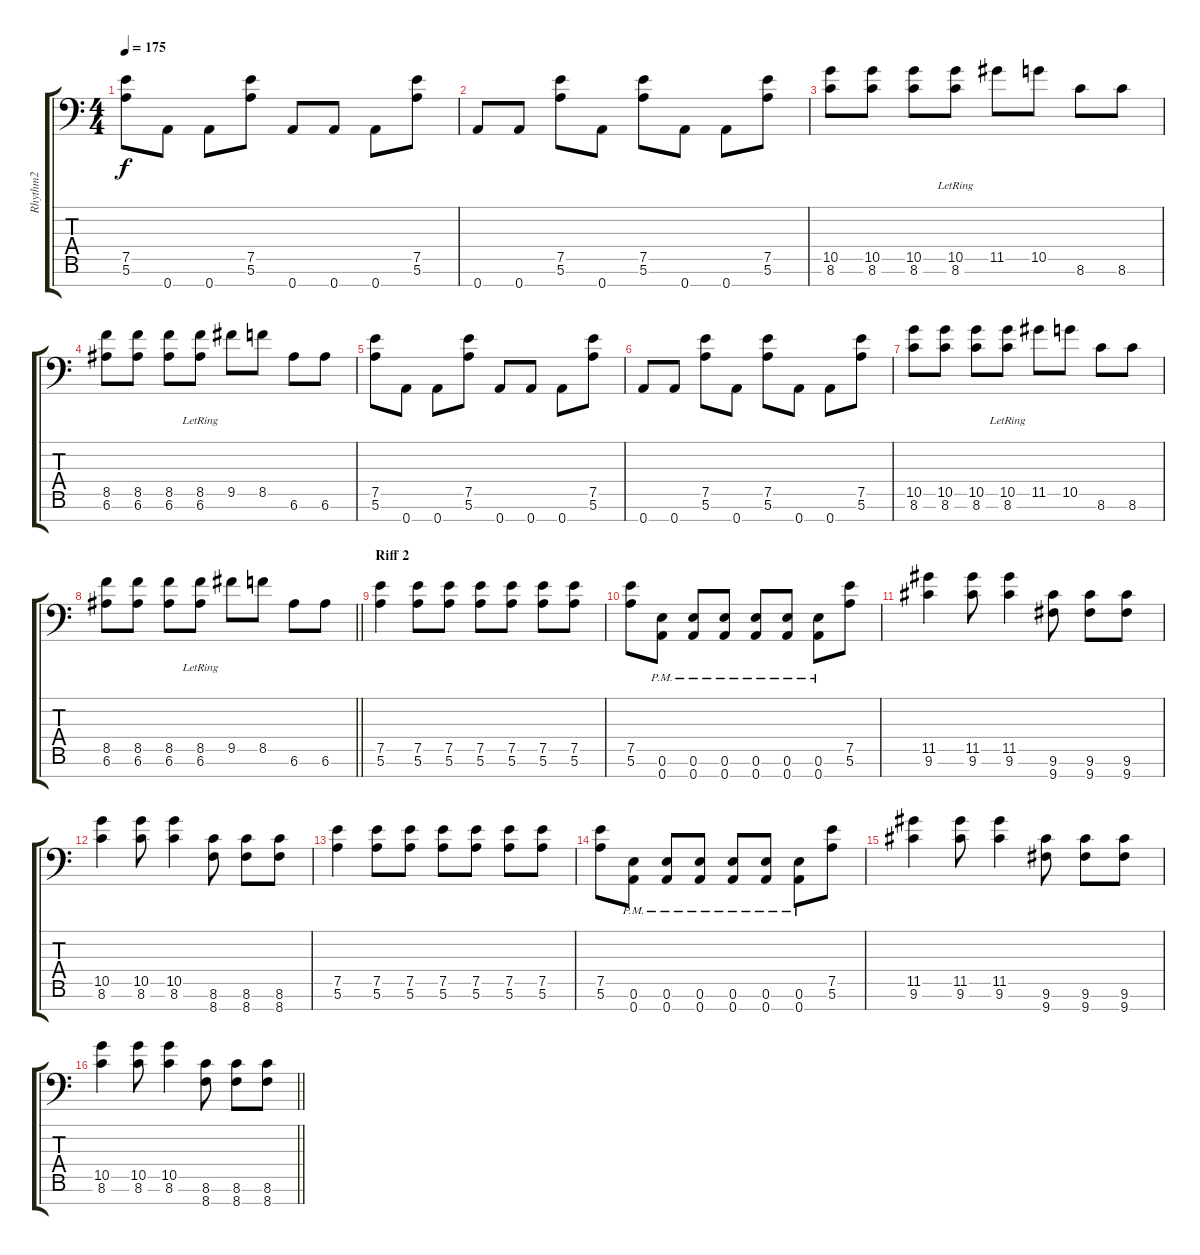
\track ("Rhythm2" "Rhythm2") {instrument overdrivenguitar}
\staff {score tabs}
\tuning (E4 B3 G3 D3 A2 E2 A1) {hide}
\ts (4 4)
\tempo 175
\clef f4
\ks c
(7.5 5.6).8{dy f} 0.7.8 0.7.8 (7.5 5.6).8 0.7.8 0.7.8 0.7.8 (7.5 5.6).8 |
0.7.8 0.7.8 (7.5 5.6).8 0.7.8 (7.5 5.6).8 0.7.8 0.7.8 (7.5 5.6).8 |
(10.5 8.6).8 (10.5 8.6).8 (10.5 8.6).8 (10.5 8.6{lr}).8 11.5.8 10.5.8 8.6.8 8.6.8 |
(8.5 6.6).8 (8.5 6.6).8 (8.5 6.6).8 (8.5 6.6{lr}).8 9.5.8 8.5.8 6.6.8 6.6.8 |
(7.5 5.6).8 0.7.8 0.7.8 (7.5 5.6).8 0.7.8 0.7.8 0.7.8 (7.5 5.6).8 |
0.7.8 0.7.8 (7.5 5.6).8 0.7.8 (7.5 5.6).8 0.7.8 0.7.8 (7.5 5.6).8 |
(10.5 8.6).8 (10.5 8.6).8 (10.5 8.6).8 (10.5 8.6{lr}).8 11.5.8 10.5.8 8.6.8 8.6.8 |
\barLineRight lightlight
(8.5 6.6).8 (8.5 6.6).8 (8.5 6.6).8 (8.5 6.6{lr}).8 9.5.8 8.5.8 6.6.8 6.6.8 |
\section ("" "Riff 2")
(7.5 5.6).4 (7.5 5.6).8 (7.5 5.6).8 (7.5 5.6).8 (7.5 5.6).8 (7.5 5.6).8 (7.5 5.6).8 |
(7.5 5.6).8 (0.6{pm} 0.7{pm}).8 (0.6{pm} 0.7{pm}).8 (0.6{pm} 0.7{pm}).8 (0.6{pm} 0.7{pm}).8 (0.6{pm} 0.7{pm}).8 (0.6{pm} 0.7{pm}).8 (7.5 5.6).8 |
(11.5 9.6).4 (11.5 9.6).8 (11.5 9.6).4 (9.6 9.7).8 (9.6 9.7).8 (9.6 9.7).8 |
(10.5 8.6).4 (10.5 8.6).8 (10.5 8.6).4 (8.6 8.7).8 (8.6 8.7).8 (8.6 8.7).8 |
(7.5 5.6).4 (7.5 5.6).8 (7.5 5.6).8 (7.5 5.6).8 (7.5 5.6).8 (7.5 5.6).8 (7.5 5.6).8 |
(7.5 5.6).8 (0.6{pm} 0.7{pm}).8 (0.6{pm} 0.7{pm}).8 (0.6{pm} 0.7{pm}).8 (0.6{pm} 0.7{pm}).8 (0.6{pm} 0.7{pm}).8 (0.6{pm} 0.7{pm}).8 (7.5 5.6).8 |
(11.5 9.6).4 (11.5 9.6).8 (11.5 9.6).4 (9.6 9.7).8 (9.6 9.7).8 (9.6 9.7).8 |
\barLineRight lightlight
(10.5 8.6).4 (10.5 8.6).8 (10.5 8.6).4 (8.6 8.7).8 (8.6 8.7).8 (8.6 8.7).8
